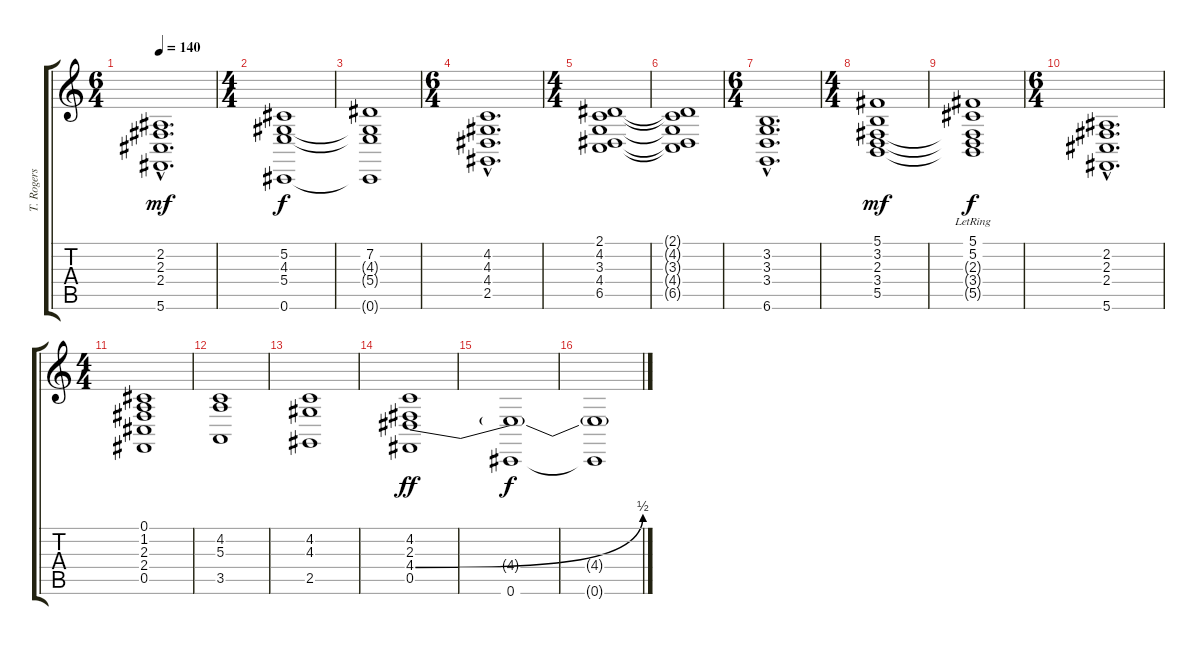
\track ("T. Rogers Keys" "T. Rogers ") {instrument lead2sawtooth}
\staff {score tabs}
\tuning (Db4 Ab3 E3 B2 Gb2 Db2) {hide}
\ts (6 4)
\tempo 140
\clef g2
\ks c
(2.2{hac} 2.3{hac} 2.4{hac} 5.6{hac}).1{d dy mf} |
\ts (4 4)
(5.2 4.3 5.4 0.6).1{dy f} |
(7.2 4.3{t} 5.4{t} 0.6{t}).1 |
\ts (6 4)
(4.2{hac} 4.3{hac} 4.4{hac} 2.5{hac}).1{d} |
\ts (4 4)
(2.1 4.2 3.3 4.4 6.5).1 |
(2.1{t} 4.2{t} 3.3{t} 4.4{t} 6.5{t}).1 |
\ts (6 4)
(3.2{hac} 3.3{hac} 3.4{hac} 6.6{hac}).1{d} |
\ts (4 4)
(5.1 3.2 2.3 3.4 5.5).1{dy mf} |
(5.1{lr} 5.2 2.3{t} 3.4{t} 5.5{t}).1{dy f} |
\ts (6 4)
(2.2{hac} 2.3{hac} 2.4{hac} 5.6{hac}).1{d} |
\ts (4 4)
(0.1 1.2 2.3 2.4 0.5).1 |
(4.2 5.3 3.5).1 |
(4.2 4.3 2.5).1 |
(4.2 2.3 4.4{be (bend 0 0 60 2)} 0.5).1{dy ff} |
(4.4{t} 0.6).1{dy f volume 5} |
(4.4{t} 0.6{t}).1
